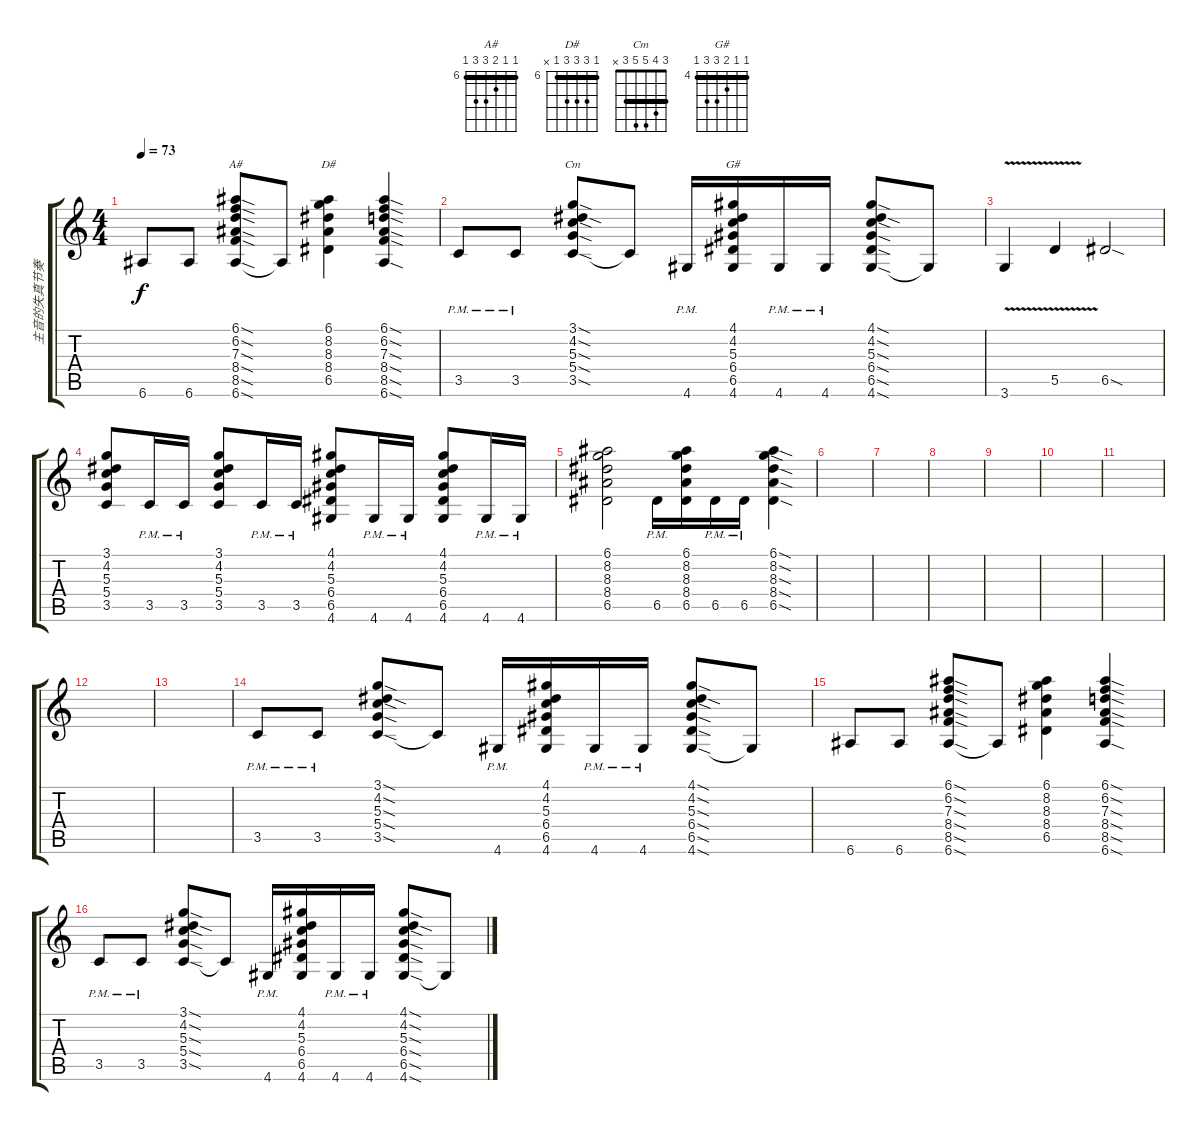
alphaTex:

\track ("主音的失真节奏" "主音的失真节奏") {instrument overdrivenguitar}
\staff {score tabs}
\tuning (E4 B3 G3 D3 A2 E2) {hide}
\chord ("A#" 6 6 7 8 8 6) {firstfret 6 barre 6}
\chord ("D#" 6 8 8 8 6 x) {firstfret 6 barre 6}
\chord ("Cm" 3 4 5 5 3 x) {barre 3}
\chord ("G#" 4 4 5 6 6 4) {firstfret 4 barre 4}
\ts (4 4)
\tempo 73
\clef g2
\ks c
6.6.8{dy f} 6.6.8 (6.1{sod} 6.2{sod} 7.3{sod} 8.4{sod} 8.5{sod} 6.6{sod}).8{ch "A#"} 6.6{t}.8 (6.1 8.2 8.3 8.4 6.5).4{ch "D#"} (6.1{sod} 6.2{sod} 7.3{sod} 8.4{sod} 8.5{sod} 6.6{sod}).4 |
3.5{pm}.8 3.5{pm}.8 (3.1{sod} 4.2{sod} 5.3{sod} 5.4{sod} 3.5{sod}).8{ch "Cm"} 3.5{t}.8 4.6{pm}.16 (4.1 4.2 5.3 6.4 6.5 4.6).16{ch "G#"} 4.6{pm}.16 4.6{pm}.16 (4.1{sod} 4.2{sod} 5.3{sod} 6.4{sod} 6.5{sod} 4.6{sod}).8 4.6{t}.8 |
3.6{v}.4 5.5{v}.4 6.5{sod}.2 |
(3.1 4.2 5.3 5.4 3.5).8 3.5{pm}.16 3.5{pm}.16 (3.1 4.2 5.3 5.4 3.5).8 3.5{pm}.16 3.5{pm}.16 (4.1 4.2 5.3 6.4 6.5 4.6).8 4.6{pm}.16 4.6{pm}.16 (4.1 4.2 5.3 6.4 6.5 4.6).8 4.6{pm}.16 4.6{pm}.16 |
(6.1 8.2 8.3 8.4 6.5).2 6.5{pm}.16 (6.1 8.2 8.3 8.4 6.5).16 6.5{pm}.16 6.5{pm}.16 (6.1{sod} 8.2{sod} 8.3{sod} 8.4{sod} 6.5{sod}).4 |
|
|
|
|
|
|
|
|
3.5{pm}.8 3.5{pm}.8 (3.1{sod} 4.2{sod} 5.3{sod} 5.4{sod} 3.5{sod}).8 3.5{t}.8 4.6{pm}.16 (4.1 4.2 5.3 6.4 6.5 4.6).16 4.6{pm}.16 4.6{pm}.16 (4.1{sod} 4.2{sod} 5.3{sod} 6.4{sod} 6.5{sod} 4.6{sod}).8 4.6{t}.8 |
6.6.8 6.6.8 (6.1{sod} 6.2{sod} 7.3{sod} 8.4{sod} 8.5{sod} 6.6{sod}).8 6.6{t}.8 (6.1 8.2 8.3 8.4 6.5).4 (6.1{sod} 6.2{sod} 7.3{sod} 8.4{sod} 8.5{sod} 6.6{sod}).4 |
3.5{pm}.8 3.5{pm}.8 (3.1{sod} 4.2{sod} 5.3{sod} 5.4{sod} 3.5{sod}).8 3.5{t}.8 4.6{pm}.16 (4.1 4.2 5.3 6.4 6.5 4.6).16 4.6{pm}.16 4.6{pm}.16 (4.1{sod} 4.2{sod} 5.3{sod} 6.4{sod} 6.5{sod} 4.6{sod}).8 4.6{t}.8
